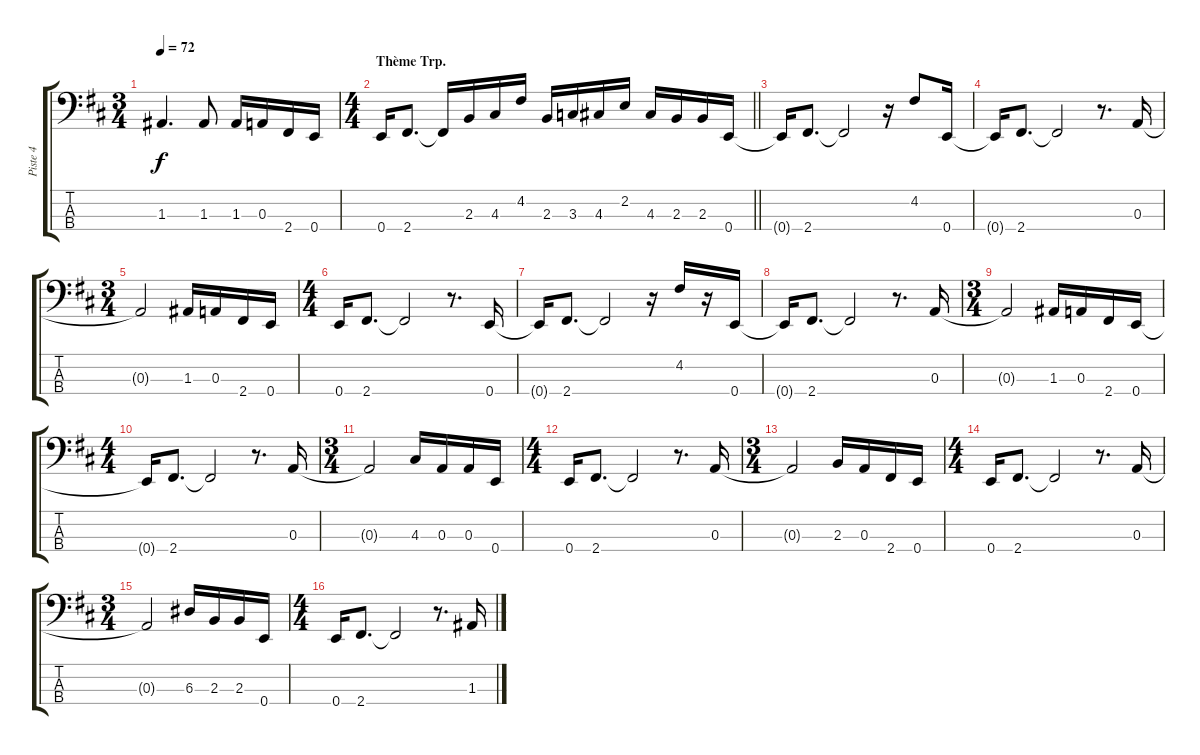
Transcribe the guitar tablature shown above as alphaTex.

\track ("Piste 4" "Piste 4") {instrument slapbass1}
\staff {score tabs}
\tuning (G2 D2 A1 E1) {hide}
\ts (3 4)
\tempo 72
\clef f4
\ks bminor
1.3{t}.4{d dy f} 1.3.8 1.3.16 0.3.16 2.4.16 0.4.16 |
\ts (4 4)
\section ("" "Thème Trp.")
\barLineRight lightlight
0.4.16 2.4.8{d} 2.4{t}.16 2.3.16 4.3.16 4.2.16 2.3.16 3.3.16 4.3.16 2.2.16 4.3.16 2.3.16 2.3.16 0.4.16 |
0.4{t}.16 2.4.8{d} 2.4{t}.2 r.16 4.2.8 0.4.16 |
0.4{t}.16 2.4.8{d} 2.4{t}.2 r.8{d} 0.3.16 |
\ts (3 4)
0.3{t}.2 1.3.16 0.3.16 2.4.16 0.4.16 |
\ts (4 4)
0.4.16 2.4.8{d} 2.4{t}.2 r.8{d} 0.4.16 |
0.4{t}.16 2.4.8{d} 2.4{t}.2 r.16 4.2.16 r.16 0.4.16 |
0.4{t}.16 2.4.8{d} 2.4{t}.2 r.8{d} 0.3.16 |
\ts (3 4)
0.3{t}.2 1.3.16 0.3.16 2.4.16 0.4.16 |
\ts (4 4)
0.4{t}.16 2.4.8{d} 2.4{t}.2 r.8{d} 0.3.16 |
\ts (3 4)
0.3{t}.2 4.3.16 0.3.16 0.3.16 0.4.16 |
\ts (4 4)
0.4.16 2.4.8{d} 2.4{t}.2 r.8{d} 0.3.16 |
\ts (3 4)
0.3{t}.2 2.3.16 0.3.16 2.4.16 0.4.16 |
\ts (4 4)
0.4.16 2.4.8{d} 2.4{t}.2 r.8{d} 0.3.16 |
\ts (3 4)
0.3{t}.2 6.3.16 2.3.16 2.3.16 0.4.16 |
\ts (4 4)
0.4.16 2.4.8{d} 2.4{t}.2 r.8{d} 1.3.16
